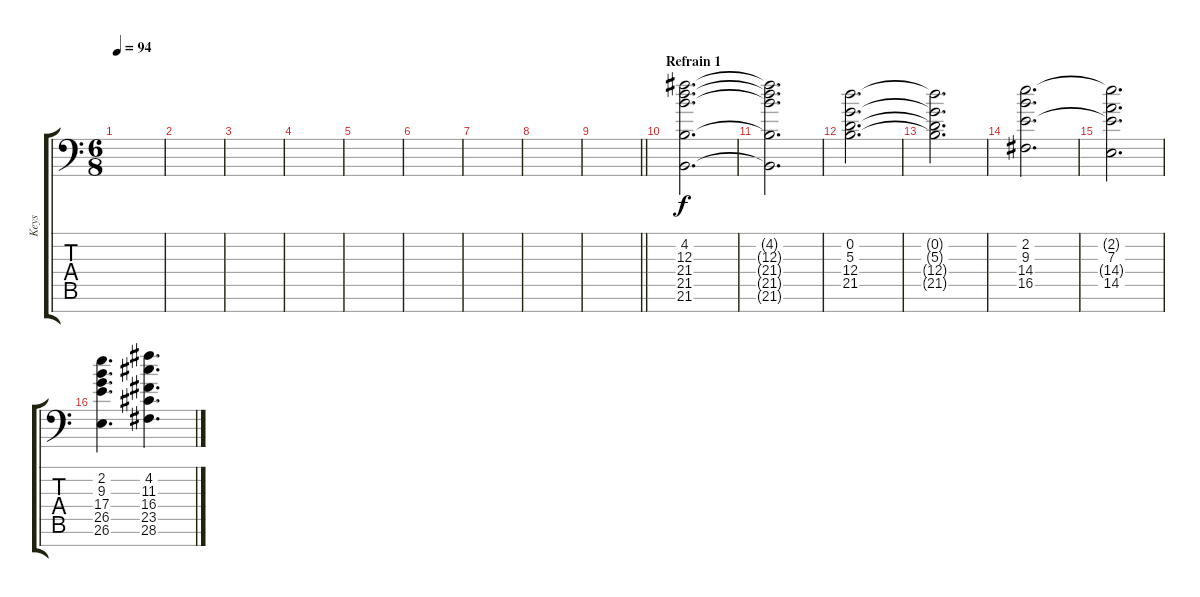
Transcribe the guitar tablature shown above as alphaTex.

\track ("Keys" "Keys") {instrument pad7halo}
\staff {score tabs}
\tuning (D6 D5 D4 D3 D2 D1 D0) {hide}
\ts (6 8)
\tempo 94
\clef f4
\ks c
|
|
|
|
|
|
|
|
\barLineRight lightlight
|
\section ("" "Refrain 1")
(4.2 12.3 21.4 21.5 21.6).2{d volume 7} |
(4.2{t} 12.3{t} 21.4{t} 21.5{t} 21.6{t}).2{d} |
(0.2 5.3 12.4 21.5).2{d} |
(0.2{t} 5.3{t} 12.4{t} 21.5{t}).2{d} |
(2.2 9.3 14.4 16.5).2{d} |
(2.2{t} 7.3 14.4{t} 14.5).2{d} |
(2.2 9.3 17.4 26.5 26.6).4{d} (4.2 11.3 16.4 23.5 28.6).4{d}
